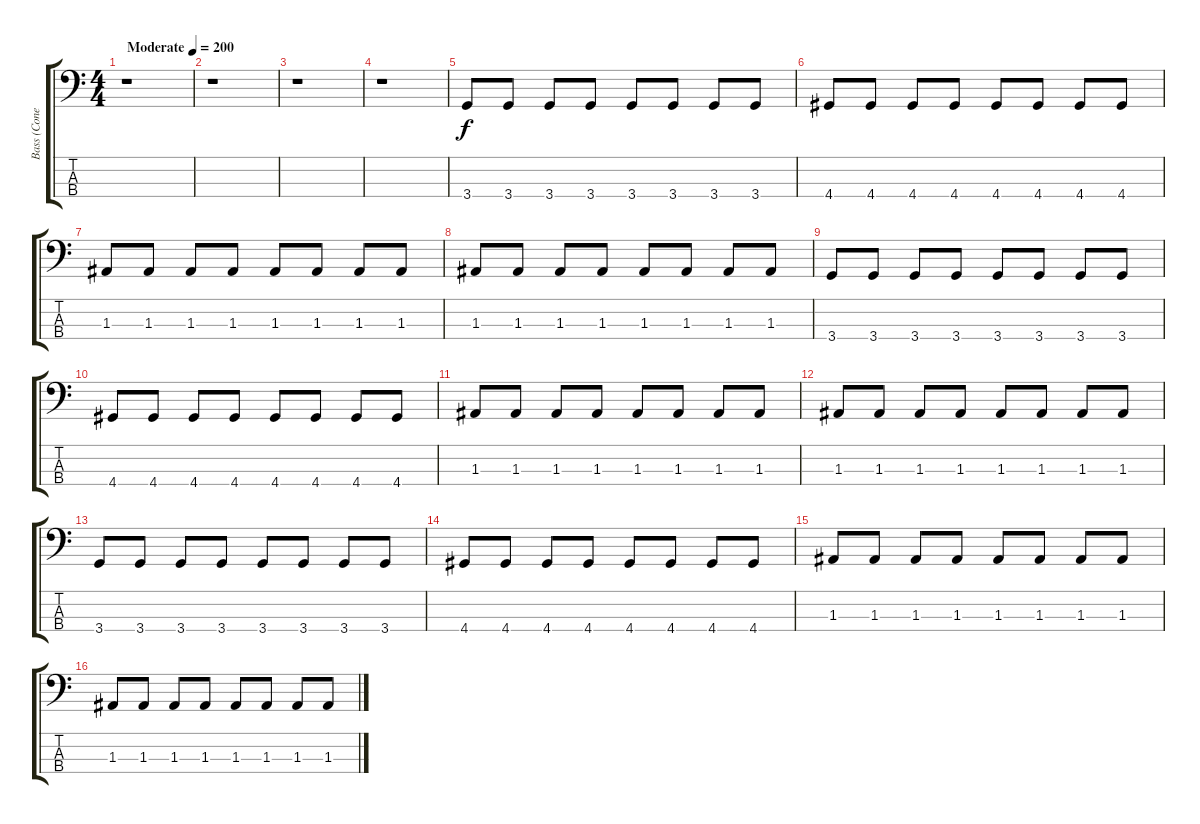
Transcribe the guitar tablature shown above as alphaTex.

\track ("Bass (Cone)" "Bass (Cone") {instrument electricbassfinger}
\staff {score tabs}
\tuning (G2 D2 A1 E1) {hide}
\ts (4 4)
\tempo (200 "Moderate")
\clef f4
\ks c
r.1{dy f instrument electricbassfinger} |
r.1 |
r.1 |
r.1 |
3.4.8{volume 9} 3.4.8 3.4.8 3.4.8 3.4.8 3.4.8 3.4.8 3.4.8 |
4.4.8 4.4.8 4.4.8 4.4.8 4.4.8 4.4.8 4.4.8 4.4.8 |
1.3.8 1.3.8 1.3.8 1.3.8 1.3.8 1.3.8 1.3.8 1.3.8 |
1.3.8 1.3.8 1.3.8 1.3.8 1.3.8 1.3.8 1.3.8 1.3.8 |
3.4.8 3.4.8 3.4.8 3.4.8 3.4.8 3.4.8 3.4.8 3.4.8 |
4.4.8 4.4.8 4.4.8 4.4.8 4.4.8 4.4.8 4.4.8 4.4.8 |
1.3.8 1.3.8 1.3.8 1.3.8 1.3.8 1.3.8 1.3.8 1.3.8 |
1.3.8 1.3.8 1.3.8 1.3.8 1.3.8 1.3.8 1.3.8 1.3.8 |
3.4.8 3.4.8 3.4.8 3.4.8 3.4.8 3.4.8 3.4.8 3.4.8 |
4.4.8 4.4.8 4.4.8 4.4.8 4.4.8 4.4.8 4.4.8 4.4.8 |
1.3.8 1.3.8 1.3.8 1.3.8 1.3.8 1.3.8 1.3.8 1.3.8 |
1.3.8 1.3.8 1.3.8 1.3.8 1.3.8 1.3.8 1.3.8 1.3.8
